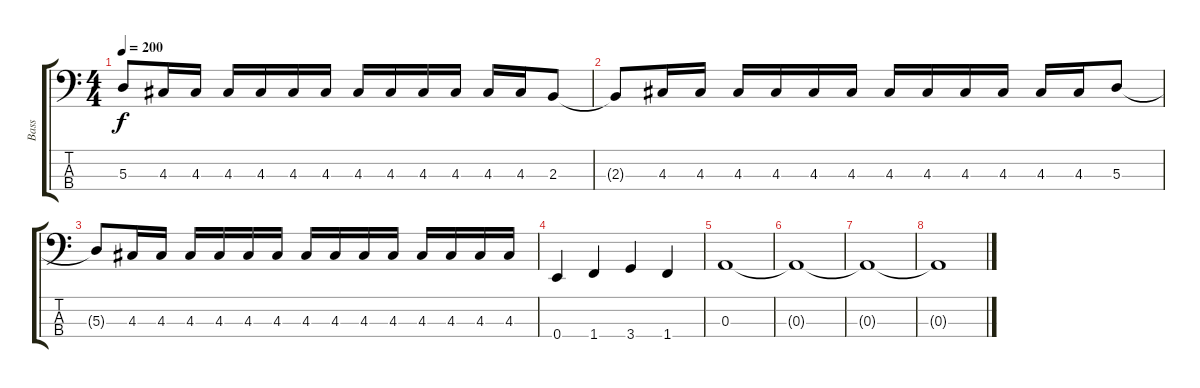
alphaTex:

\track ("Bass" "Bass") {instrument electricbasspick}
\staff {score tabs}
\tuning (G2 D2 A1 E1) {hide}
\ts (4 4)
\tempo 200
\clef f4
\ks c
5.3{t}.8{dy f} 4.3.16 4.3.16 4.3.16 4.3.16 4.3.16 4.3.16 4.3.16 4.3.16 4.3.16 4.3.16 4.3.16 4.3.16 2.3.8 |
2.3{t}.8 4.3.16 4.3.16 4.3.16 4.3.16 4.3.16 4.3.16 4.3.16 4.3.16 4.3.16 4.3.16 4.3.16 4.3.16 5.3.8 |
5.3{t}.8 4.3.16 4.3.16 4.3.16 4.3.16 4.3.16 4.3.16 4.3.16 4.3.16 4.3.16 4.3.16 4.3.16 4.3.16 4.3.16 4.3.16 |
0.4.4 1.4.4 3.4.4 1.4.4 |
0.3.1 |
0.3{t}.1 |
0.3{t}.1 |
0.3{t}.1
